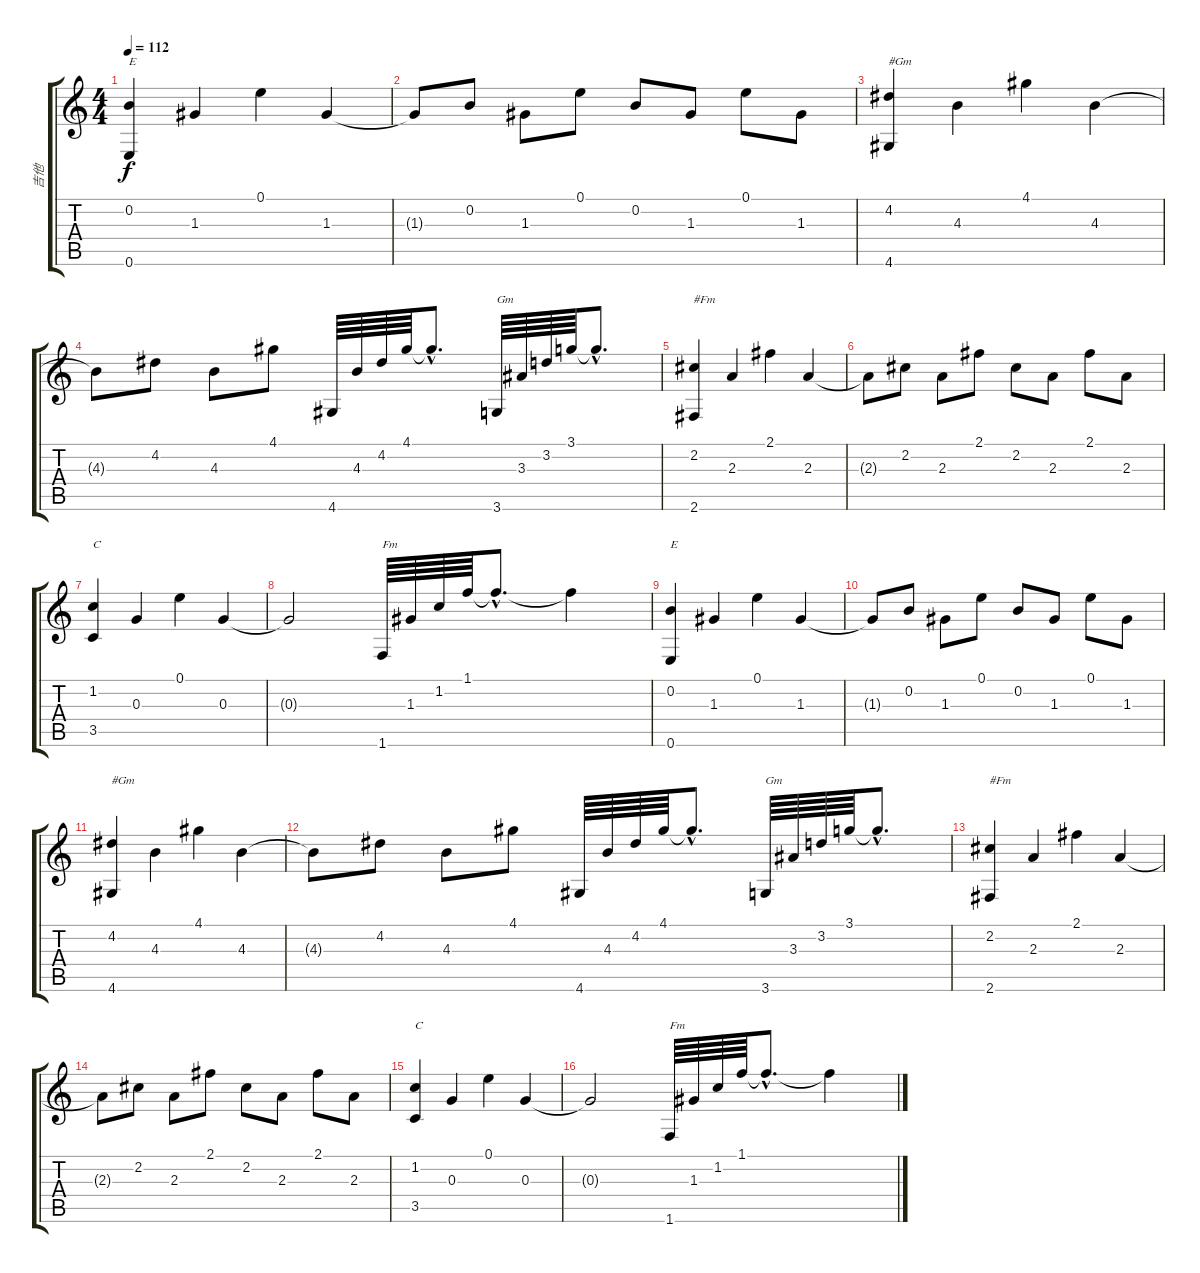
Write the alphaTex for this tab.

\track ("吉他" "吉他") {instrument acousticguitarsteel}
\staff {score tabs}
\tuning (E4 B3 G3 D3 A2 E2) {hide}
\ts (4 4)
\tempo 112
\clef g2
\ks c
(0.2 0.6).4{txt "E" dy f instrument acousticguitarsteel} 1.3.4 0.1.4 1.3.4 |
1.3{t}.8 0.2.8 1.3.8 0.1.8 0.2.8 1.3.8 0.1.8 1.3.8 |
(4.2 4.6).4{txt "#Gm"} 4.3.4 4.1.4 4.3.4 |
4.3{t}.8 4.2.8 4.3.8 4.1.8 4.6.64 4.3.64 4.2.64 4.1.64 4.1{hac t}.8{d} 3.6.64{txt "Gm"} 3.3.64 3.2.64 3.1.64 3.1{hac t}.8{d} |
(2.2 2.6).4{txt "#Fm"} 2.3.4 2.1.4 2.3.4 |
2.3{t}.8 2.2.8 2.3.8 2.1.8 2.2.8 2.3.8 2.1.8 2.3.8 |
(1.2 3.5).4{txt "C"} 0.3.4 0.1.4 0.3.4 |
0.3{t}.2 1.6.64{txt "Fm"} 1.3.64 1.2.64 1.1.64 1.1{hac t}.8{d} 1.1{t}.4 |
(0.2 0.6).4{txt "E"} 1.3.4 0.1.4 1.3.4 |
1.3{t}.8 0.2.8 1.3.8 0.1.8 0.2.8 1.3.8 0.1.8 1.3.8 |
(4.2 4.6).4{txt "#Gm"} 4.3.4 4.1.4 4.3.4 |
4.3{t}.8 4.2.8 4.3.8 4.1.8 4.6.64 4.3.64 4.2.64 4.1.64 4.1{hac t}.8{d} 3.6.64{txt "Gm"} 3.3.64 3.2.64 3.1.64 3.1{hac t}.8{d} |
(2.2 2.6).4{txt "#Fm"} 2.3.4 2.1.4 2.3.4 |
2.3{t}.8 2.2.8 2.3.8 2.1.8 2.2.8 2.3.8 2.1.8 2.3.8 |
(1.2 3.5).4{txt "C"} 0.3.4 0.1.4 0.3.4 |
0.3{t}.2 1.6.64{txt "Fm"} 1.3.64 1.2.64 1.1.64 1.1{hac t}.8{d} 1.1{t}.4
